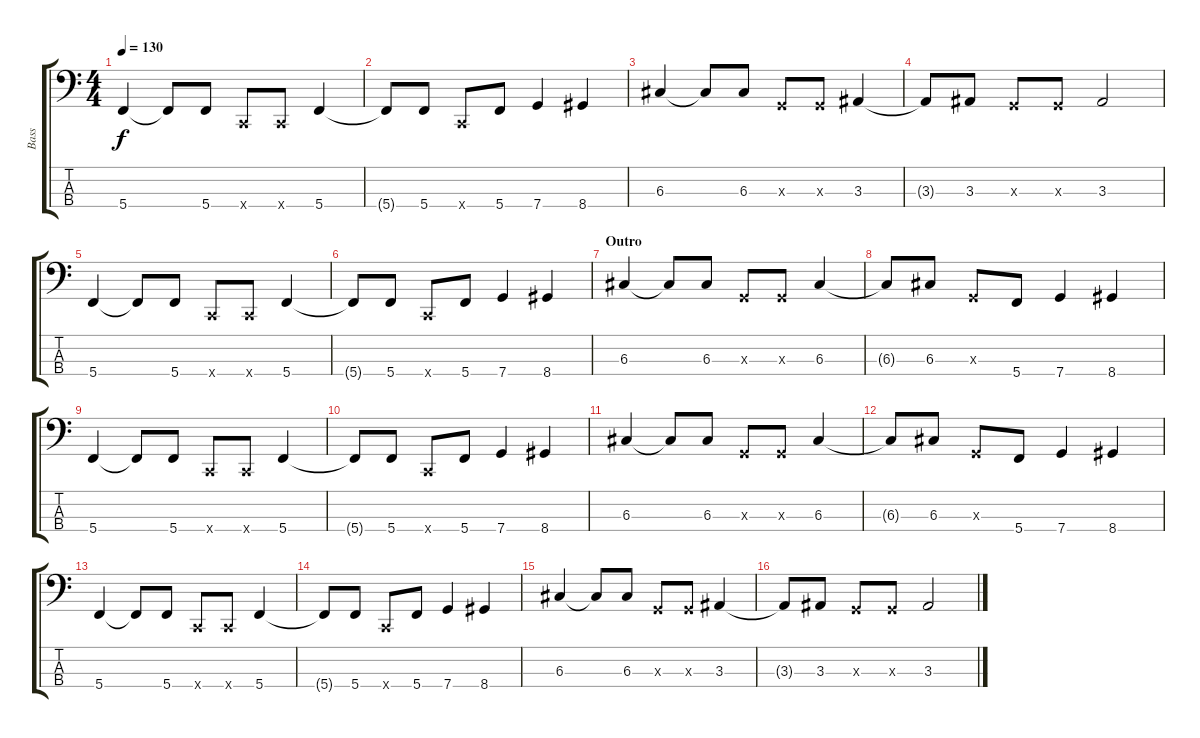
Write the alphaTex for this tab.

\track ("Bass" "Bass") {instrument electricbassfinger}
\staff {score tabs}
\tuning (F2 C2 G1 C1) {hide}
\ts (4 4)
\tempo 130
\clef f4
\ks c
5.4.4{dy f} 5.4{t}.8 5.4.8 0.4{x}.8 0.4{x}.8 5.4.4 |
5.4{t}.8 5.4.8 0.4{x}.8 5.4.8 7.4.4 8.4.4 |
6.3.4 6.3{t}.8 6.3.8 0.3{x}.8 0.3{x}.8 3.3.4 |
3.3{t}.8 3.3.8 0.3{x}.8 0.3{x}.8 3.3.2 |
5.4.4 5.4{t}.8 5.4.8 0.4{x}.8 0.4{x}.8 5.4.4 |
5.4{t}.8 5.4.8 0.4{x}.8 5.4.8 7.4.4 8.4.4 |
\section ("" "Outro")
6.3.4 6.3{t}.8 6.3.8 0.3{x}.8 0.3{x}.8 6.3.4 |
6.3{t}.8 6.3.8 0.3{x}.8 5.4.8 7.4.4 8.4.4 |
5.4.4 5.4{t}.8 5.4.8 0.4{x}.8 0.4{x}.8 5.4.4 |
5.4{t}.8 5.4.8 0.4{x}.8 5.4.8 7.4.4 8.4.4 |
6.3.4 6.3{t}.8 6.3.8 0.3{x}.8 0.3{x}.8 6.3.4 |
6.3{t}.8 6.3.8 0.3{x}.8 5.4.8 7.4.4 8.4.4 |
5.4.4 5.4{t}.8 5.4.8 0.4{x}.8 0.4{x}.8 5.4.4 |
5.4{t}.8 5.4.8 0.4{x}.8 5.4.8 7.4.4 8.4.4 |
6.3.4{volume 8} 6.3{t}.8 6.3.8 0.3{x}.8 0.3{x}.8 3.3.4 |
3.3{t}.8 3.3.8 0.3{x}.8 0.3{x}.8 3.3.2
